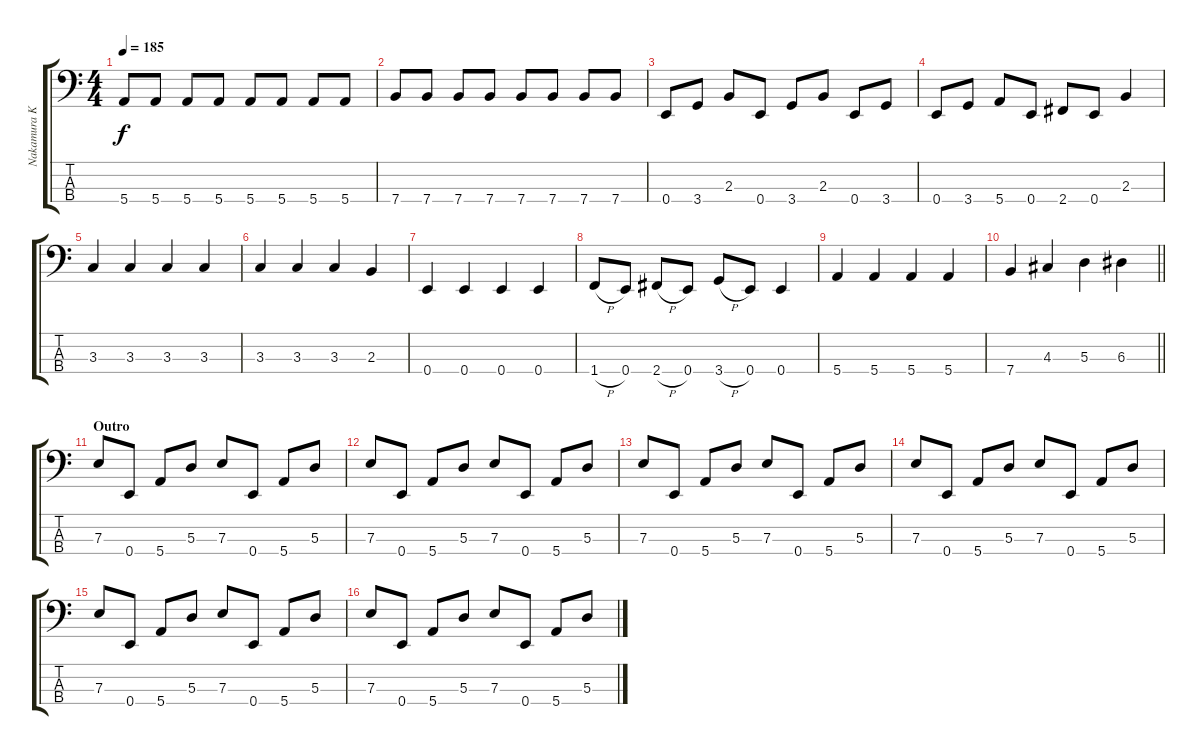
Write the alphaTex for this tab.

\track ("Nakamura Kazuhiko" "Nakamura K") {instrument electricbasspick}
\staff {score tabs}
\tuning (G2 D2 A1 E1) {hide}
\ts (4 4)
\tempo 185
\clef f4
\ks c
5.4.8{dy f} 5.4.8 5.4.8 5.4.8 5.4.8 5.4.8 5.4.8 5.4.8 |
7.4.8 7.4.8 7.4.8 7.4.8 7.4.8 7.4.8 7.4.8 7.4.8 |
0.4.8 3.4.8 2.3.8 0.4.8 3.4.8 2.3.8 0.4.8 3.4.8 |
0.4.8 3.4.8 5.4.8 0.4.8 2.4.8 0.4.8 2.3.4 |
3.3.4 3.3.4 3.3.4 3.3.4 |
3.3.4 3.3.4 3.3.4 2.3.4 |
0.4.4 0.4.4 0.4.4 0.4.4 |
1.4{h}.8 0.4.8 2.4{h}.8 0.4.8 3.4{h}.8 0.4.8 0.4.4 |
5.4.4 5.4.4 5.4.4 5.4.4 |
\barLineRight lightlight
7.4.4 4.3.4 5.3.4 6.3.4 |
\section ("" "Outro")
7.3.8{instrument electricbasspick} 0.4.8 5.4.8 5.3.8 7.3.8 0.4.8 5.4.8 5.3.8 |
7.3.8 0.4.8 5.4.8 5.3.8 7.3.8 0.4.8 5.4.8 5.3.8 |
7.3.8 0.4.8 5.4.8 5.3.8 7.3.8 0.4.8 5.4.8 5.3.8 |
7.3.8 0.4.8 5.4.8 5.3.8 7.3.8 0.4.8 5.4.8 5.3.8 |
7.3.8 0.4.8 5.4.8 5.3.8 7.3.8 0.4.8 5.4.8 5.3.8 |
7.3.8 0.4.8 5.4.8 5.3.8 7.3.8 0.4.8 5.4.8 5.3.8
